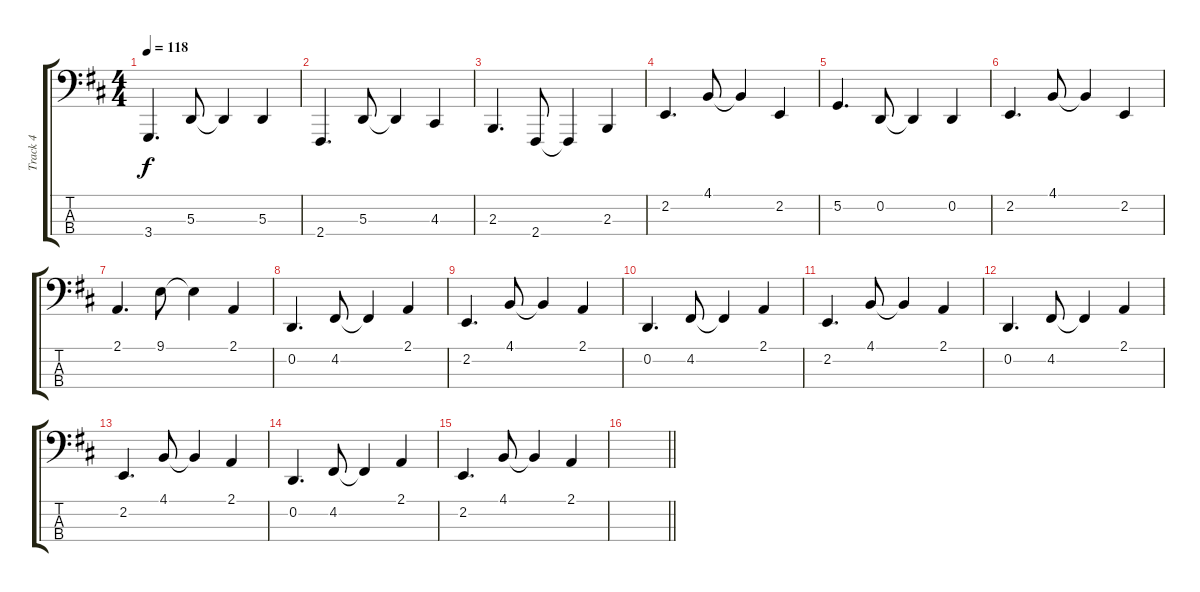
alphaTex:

\track ("Track 4" "Track 4") {instrument acousticgrandpiano}
\staff {score tabs}
\tuning (G2 D2 A1 E1) {hide}
\ts (4 4)
\tempo 118
\clef f4
\ks d
3.4.4{d dy f} 5.3.8 5.3{t}.4 5.3.4 |
2.4.4{d} 5.3.8 5.3{t}.4 4.3.4 |
2.3.4{d} 2.4.8 2.4{t}.4 2.3.4 |
2.2.4{d} 4.1.8 4.1{t}.4 2.2.4 |
5.2.4{d} 0.2.8 0.2{t}.4 0.2.4 |
2.2.4{d} 4.1.8 4.1{t}.4 2.2.4 |
2.1.4{d} 9.1.8 9.1{t}.4 2.1.4 |
0.2.4{d} 4.2.8 4.2{t}.4 2.1.4 |
2.2.4{d} 4.1.8 4.1{t}.4 2.1.4 |
0.2.4{d} 4.2.8 4.2{t}.4 2.1.4 |
2.2.4{d} 4.1.8 4.1{t}.4 2.1.4 |
0.2.4{d} 4.2.8 4.2{t}.4 2.1.4 |
2.2.4{d} 4.1.8 4.1{t}.4 2.1.4 |
0.2.4{d} 4.2.8 4.2{t}.4 2.1.4 |
2.2.4{d} 4.1.8 4.1{t}.4 2.1.4 |
\barLineRight lightlight
